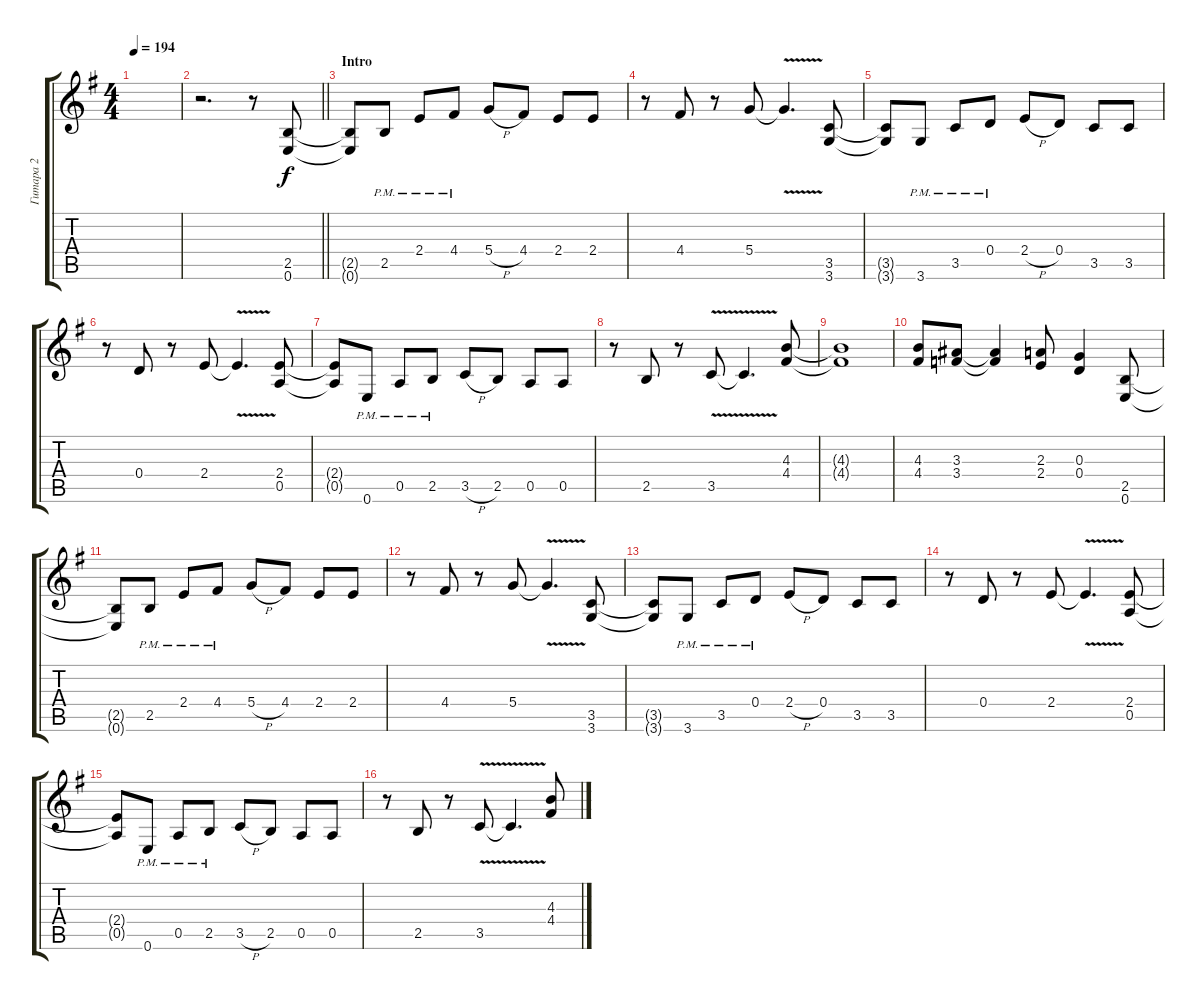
\track ("Гитара 2" "Гитара 2") {instrument distortionguitar}
\staff {score tabs}
\tuning (E4 B3 G3 D3 A2 E2) {hide}
\ts (4 4)
\tempo 194
\clef g2
\ks eminor
|
\barLineRight lightlight
r.2{d} r.8 (2.5 0.6).8 |
\section ("" "Intro")
(2.5{t} 0.6{t}).8 2.5{pm}.8 2.4{pm}.8 4.4{pm}.8 5.4{h}.8 4.4.8 2.4.8 2.4.8 |
r.8 4.4.8 r.8 5.4.8 5.4{v t}.4{d} (3.5 3.6).8 |
(3.5{t} 3.6{t}).8 3.6{pm}.8 3.5{pm}.8 0.4{pm}.8 2.4{h}.8 0.4.8 3.5.8 3.5.8 |
r.8 0.4.8 r.8 2.4.8 2.4{v t}.4{d} (2.4 0.5).8 |
(2.4{t} 0.5{t}).8 0.6{pm}.8 0.5{pm}.8 2.5{pm}.8 3.5{h}.8 2.5.8 0.5.8 0.5.8 |
r.8 2.5.8 r.8 3.5{v}.8 3.5{t}.4{d} (4.3 4.4).8 |
(4.3{t} 4.4{t}).1 |
(4.3 4.4).8 (3.3 3.4).8 (3.3{t} 3.4{t}).4 (2.3 2.4).8 (0.3 0.4).4 (2.5 0.6).8 |
(2.5{t} 0.6{t}).8 2.5{pm}.8 2.4{pm}.8 4.4{pm}.8 5.4{h}.8 4.4.8 2.4.8 2.4.8 |
r.8 4.4.8 r.8 5.4.8 5.4{v t}.4{d} (3.5 3.6).8 |
(3.5{t} 3.6{t}).8 3.6{pm}.8 3.5{pm}.8 0.4{pm}.8 2.4{h}.8 0.4.8 3.5.8 3.5.8 |
r.8 0.4.8 r.8 2.4.8 2.4{v t}.4{d} (2.4 0.5).8 |
(2.4{t} 0.5{t}).8 0.6{pm}.8 0.5{pm}.8 2.5{pm}.8 3.5{h}.8 2.5.8 0.5.8 0.5.8 |
r.8 2.5.8 r.8 3.5{v}.8 3.5{t}.4{d} (4.3 4.4).8
